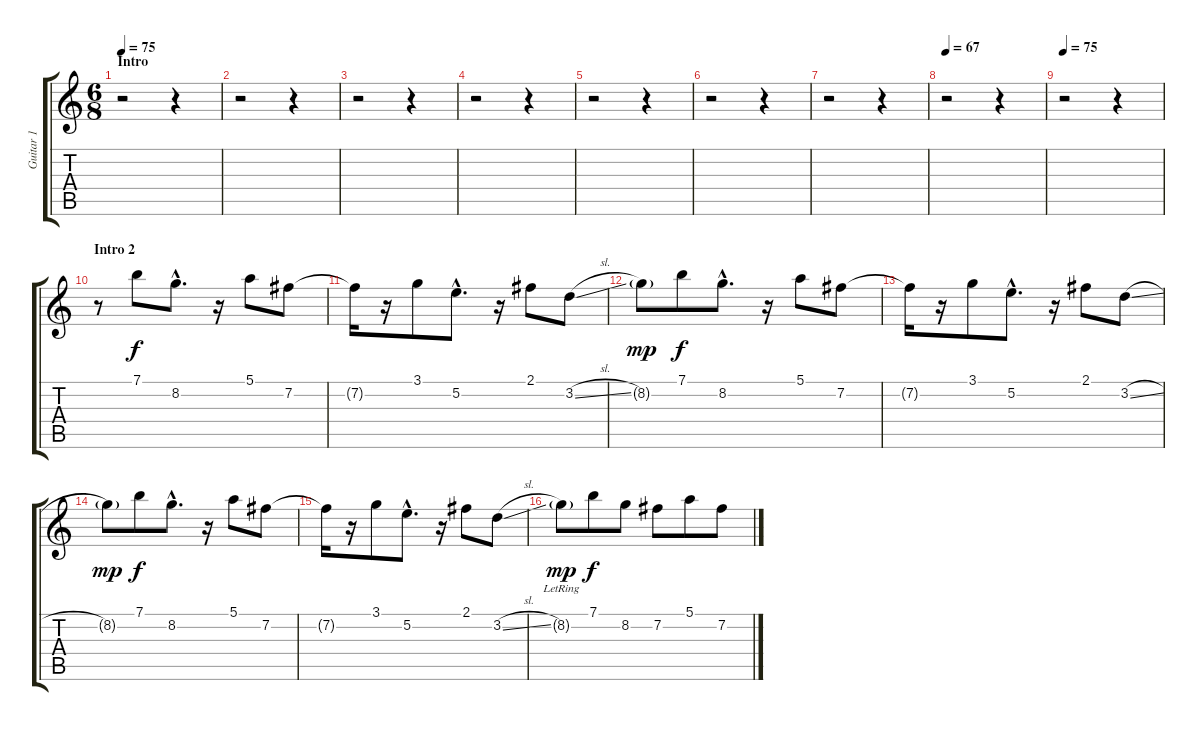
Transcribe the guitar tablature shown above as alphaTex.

\track ("Guitar 1" "Guitar 1") {instrument distortionguitar}
\staff {score tabs}
\tuning (E4 B3 G3 D3 A2 E2) {hide}
\ts (6 8)
\section ("" "Intro")
\tempo 75
\clef g2
\ks c
r.2{dy f instrument distortionguitar} r.4 |
r.2 r.4 |
r.2 r.4 |
r.2 r.4 |
r.2 r.4 |
r.2 r.4 |
r.2 r.4 |
\tempo 67
r.2 r.4 |
\tempo 75
r.2 r.4 |
\section ("" "Intro 2")
r.8 7.1.8 8.2{hac}.8{d} r.16 5.1.8 7.2.8 |
7.2{t}.16 r.16 3.1.8 5.2{hac}.8{d} r.16 2.1.8 3.2{sl}.8 |
8.2{g}.8{dy mp} 7.1.8{dy f} 8.2{hac}.8{d} r.16 5.1.8 7.2.8 |
7.2{t}.16 r.16 3.1.8 5.2{hac}.8{d} r.16 2.1.8 3.2{sl}.8 |
8.2{g}.8{dy mp} 7.1.8{dy f} 8.2{hac}.8{d} r.16 5.1.8 7.2.8 |
7.2{t}.16 r.16 3.1.8 5.2{hac}.8{d} r.16 2.1.8 3.2{sl}.8 |
8.2{g lr}.8{dy mp} 7.1.8{dy f} 8.2.8 7.2.8 5.1.8 7.2.8
